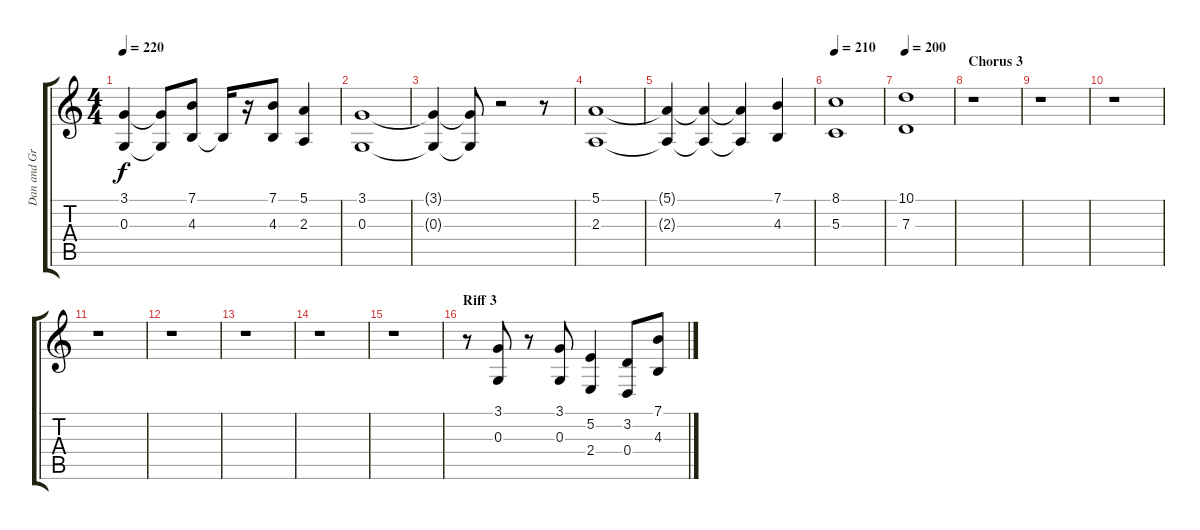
\track ("Dan and Grant (Trombone)" "Dan and Gr") {instrument trombone}
\staff {score tabs}
\tuning (E4 B3 G3 D3 A2 E2) {hide}
\ts (4 4)
\tempo 220
\clef g2
\ks c
(3.1{t} 0.3{t}).4{dy f} (3.1{t} 0.3{t}).8 (7.1 4.3).8 4.3{t}.16 r.16 (7.1 4.3).8 (5.1 2.3).4 |
(3.1 0.3).1 |
(3.1{t} 0.3{t}).4 (3.1{t} 0.3{t}).8 r.2 r.8 |
(5.1 2.3).1 |
(5.1{t} 2.3{t}).4 (5.1{t} 2.3{t}).4 (5.1{t} 2.3{t}).4 (7.1 4.3).4 |
\tempo 210
(8.1 5.3).1 |
\tempo 200
(10.1 7.3).1 |
\section ("" "Chorus 3")
r.1 |
r.1 |
r.1 |
r.1 |
r.1 |
r.1 |
r.1 |
r.1 |
\section ("" "Riff 3")
r.8 (3.1 0.3).8 r.8 (3.1 0.3).8 (5.2 2.4).4 (3.2 0.4).8 (7.1 4.3).8
